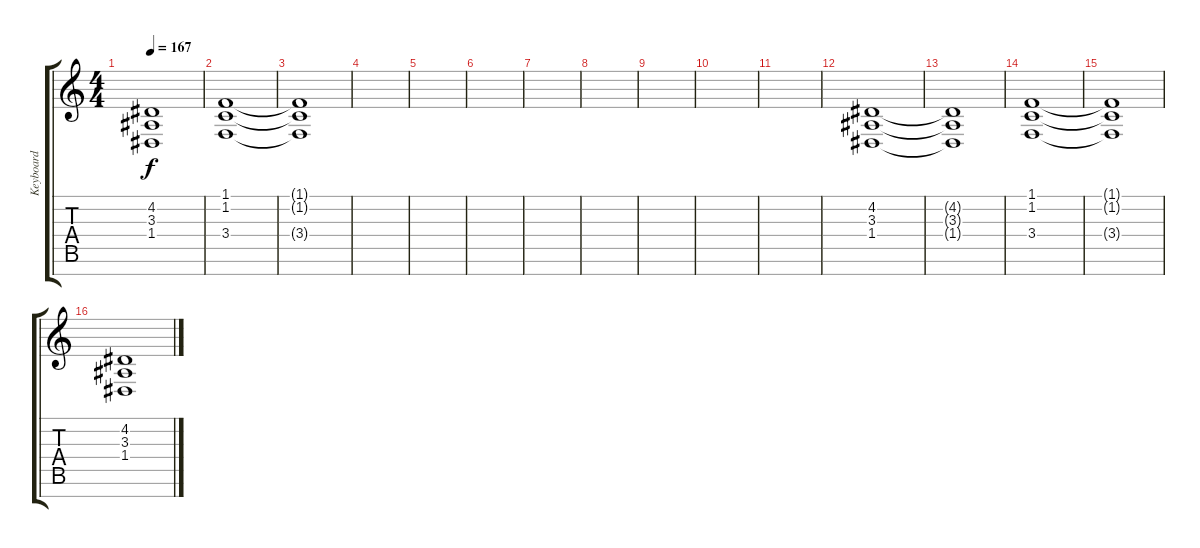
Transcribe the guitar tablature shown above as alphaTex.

\track ("Keyboard" "Keyboard") {instrument lead1square}
\staff {score tabs}
\tuning (E4 B3 G3 D3 A2 E2 B1) {hide}
\ts (4 4)
\tempo 167
\clef g2
\ks c
(4.2{t} 3.3{t} 1.4{t}).1{dy f} |
(1.1 1.2 3.4).1 |
(1.1{t} 1.2{t} 3.4{t}).1 |
|
|
|
|
|
|
|
|
(4.2 3.3 1.4).1{volume 9 instrument choiraahs} |
(4.2{t} 3.3{t} 1.4{t}).1 |
(1.1 1.2 3.4).1 |
(1.1{t} 1.2{t} 3.4{t}).1 |
(4.2 3.3 1.4).1
